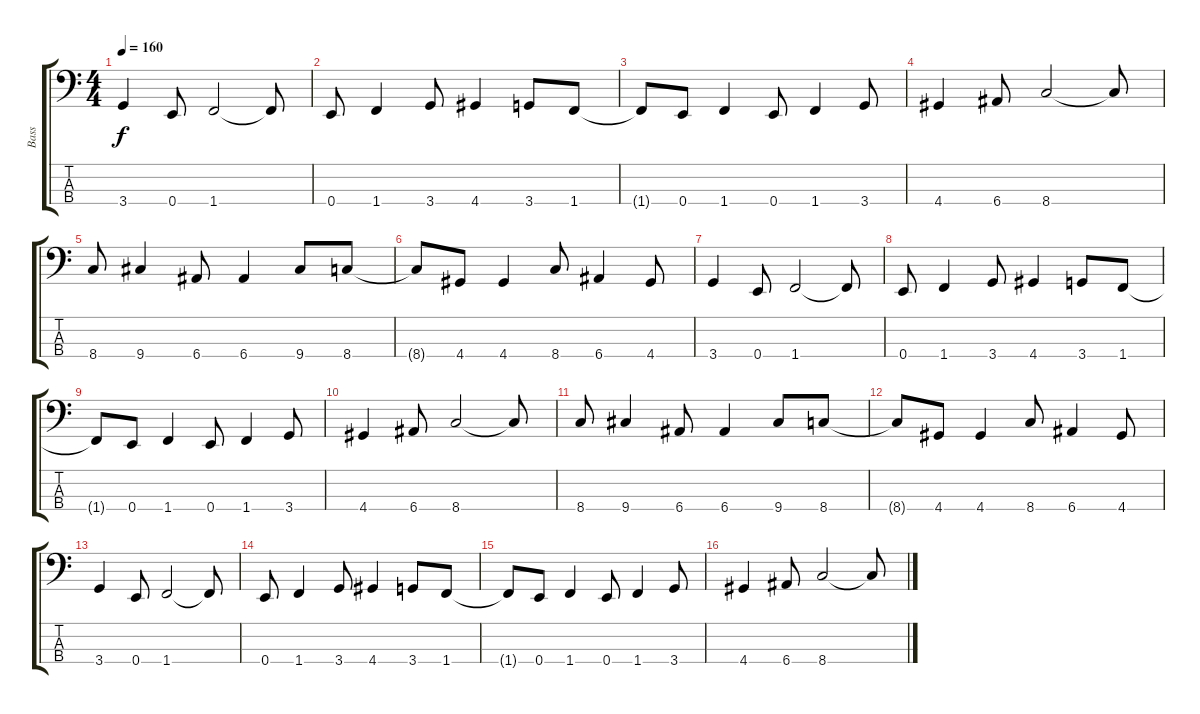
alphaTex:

\track ("Bass" "Bass") {instrument electricbasspick}
\staff {score tabs}
\tuning (G2 D2 A1 E1) {hide}
\ts (4 4)
\tempo 160
\clef f4
\ks c
3.4.4{dy f} 0.4.8 1.4.2 1.4{t}.8 |
0.4.8 1.4.4 3.4.8 4.4.4 3.4.8 1.4.8 |
1.4{t}.8 0.4.8 1.4.4 0.4.8 1.4.4 3.4.8 |
4.4.4 6.4.8 8.4.2 8.4{t}.8 |
8.4.8 9.4.4 6.4.8 6.4.4 9.4.8 8.4.8 |
8.4{t}.8 4.4.8 4.4.4 8.4.8 6.4.4 4.4.8 |
3.4.4 0.4.8 1.4.2 1.4{t}.8 |
0.4.8 1.4.4 3.4.8 4.4.4 3.4.8 1.4.8 |
1.4{t}.8 0.4.8 1.4.4 0.4.8 1.4.4 3.4.8 |
4.4.4 6.4.8 8.4.2 8.4{t}.8 |
8.4.8 9.4.4 6.4.8 6.4.4 9.4.8 8.4.8 |
8.4{t}.8 4.4.8 4.4.4 8.4.8 6.4.4 4.4.8 |
3.4.4 0.4.8 1.4.2 1.4{t}.8 |
0.4.8 1.4.4 3.4.8 4.4.4 3.4.8 1.4.8 |
1.4{t}.8 0.4.8 1.4.4 0.4.8 1.4.4 3.4.8 |
4.4.4 6.4.8 8.4.2 8.4{t}.8
